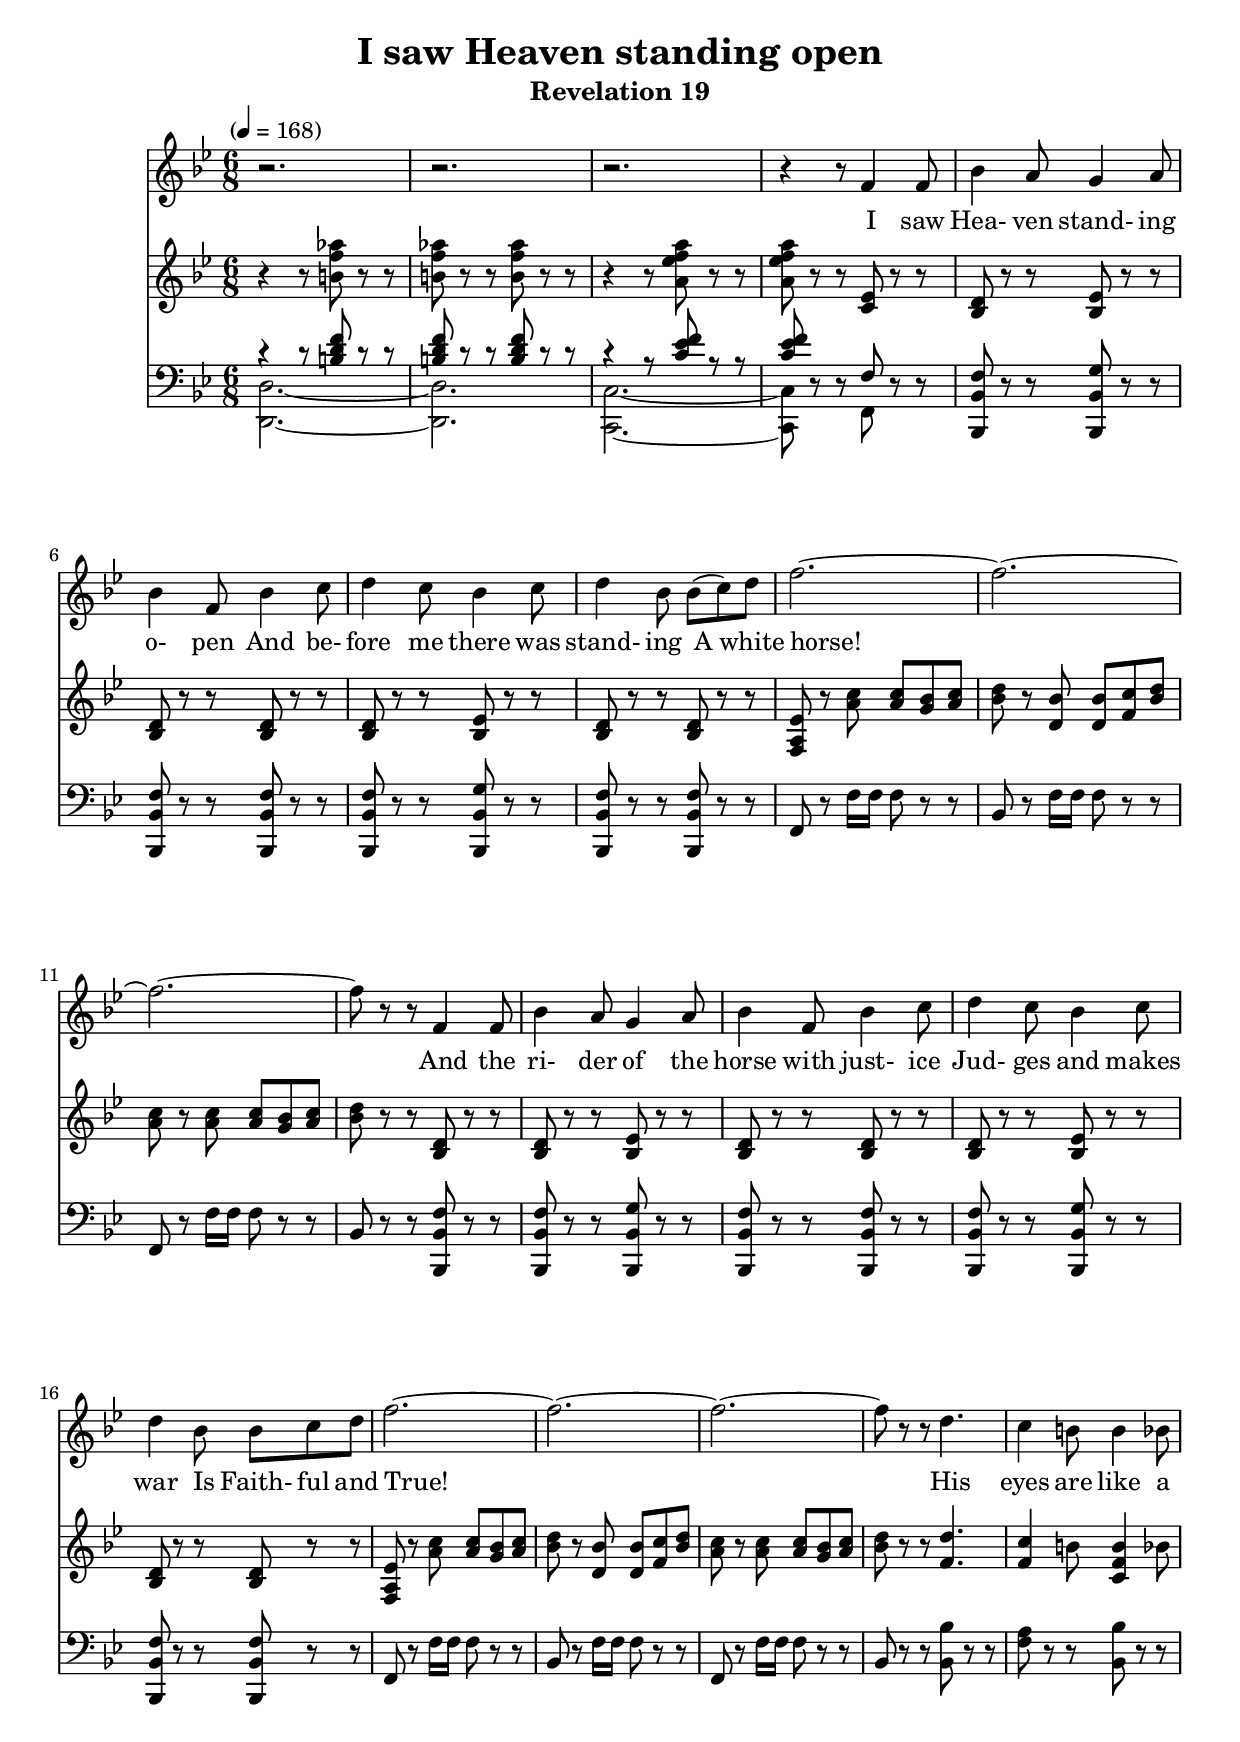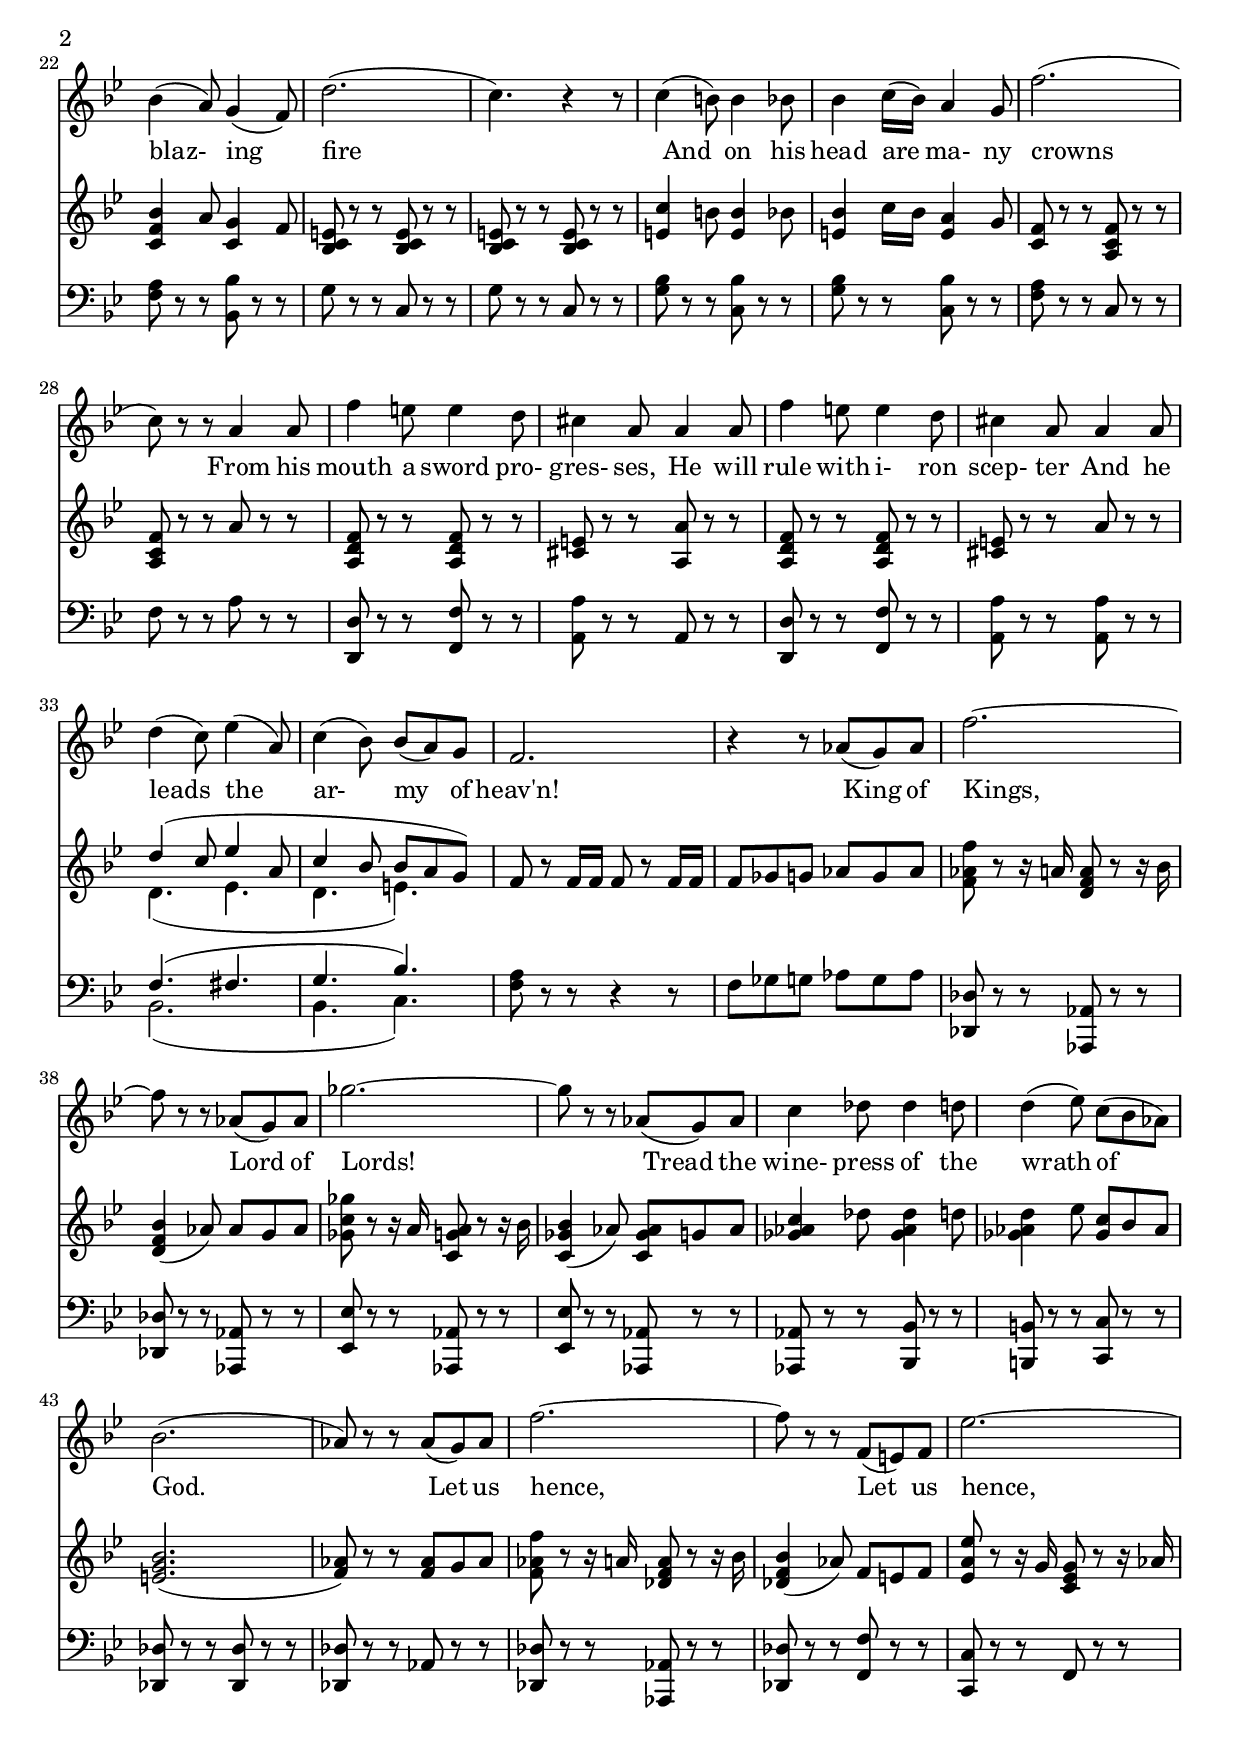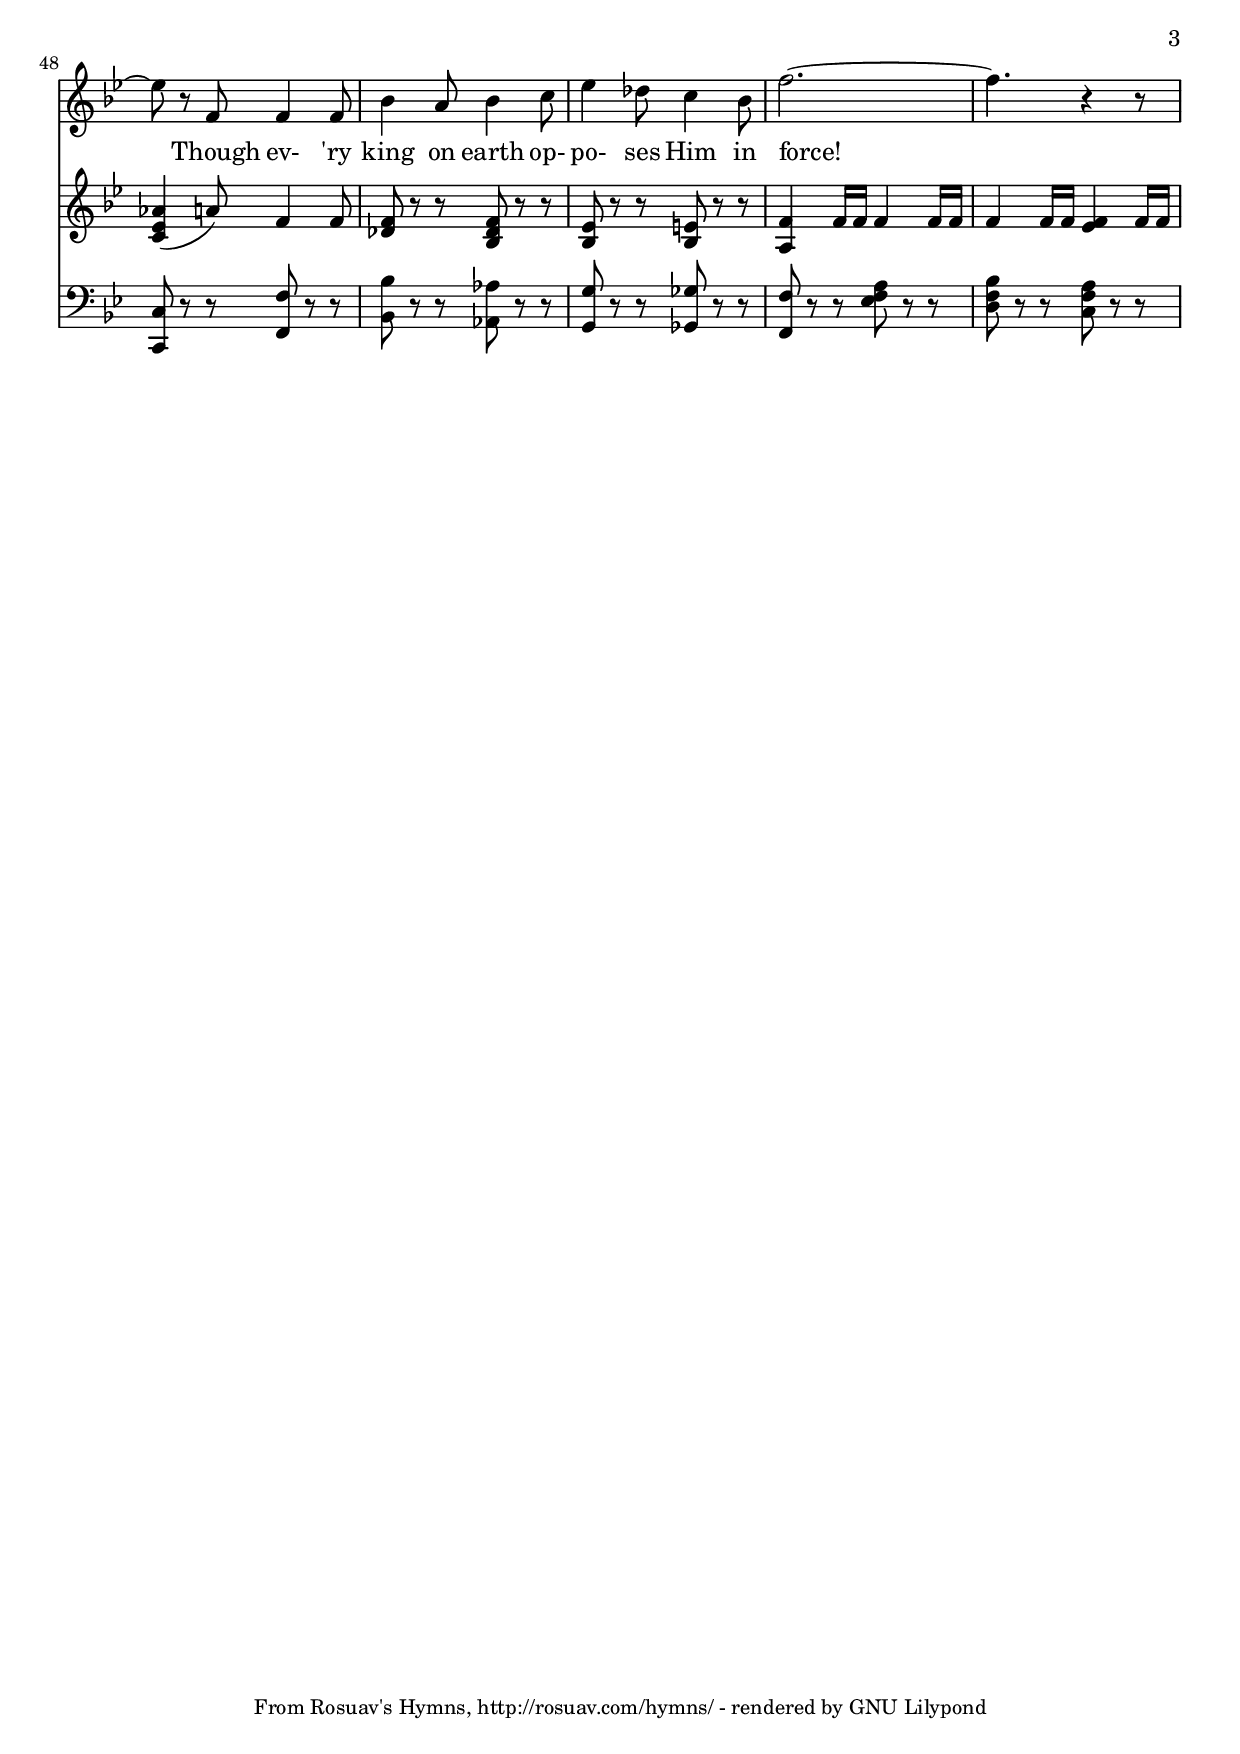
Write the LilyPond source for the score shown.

% Revelation 19: I saw heaven standing open
% Also 2 Peter 3:4, Philippians 2:10-11
\include "Hymnal.ly"

\header
{
	title="I saw Heaven standing open"
	subtitle="Revelation 19"
	% poet=""
	% composer=""
	% arranger=""
	% meter="" ??
	% piece="" ??
}

\score {
	<<
		\new ChordNames {
			\set chordChanges = ##t
			\transpose c c,
			\chordmode {
			}
		}
		\new Staff <<
			% Voice
			\set Staff.midiInstrument = "acoustic grand"
			\key bf \major
			\time 6/8
			\tempo "" 4 = 168
			\new Voice = "sops" \relative f' {
				r2. r r r4 r8
				f4 f8 bf4 a8 g4 a8 bf4 f8 bf4 c8 d4 c8 bf4 c8 d4 bf8 bf(c) d f2.~f~f~f8 r r
				f,4 f8 bf4 a8 g4 a8 bf4 f8 bf4 c8 d4 c8 bf4 c8 d4 bf8 bf c d f2.~f~f~f8 r r
				% [1]
				d4. c4 b8 b4 bf8 bf4(a8) g4(f8) d'2.(c4.) r4 r8
				c4(b8) b4 bf8 bf4 c16(bf) a4 g8 f'2.(c8) r r
				a4 a8 f'4 e8 e4 d8 cs4 a8 a4 a8 f'4 e8 e4 d8 cs4 a8
				a4 a8 d4(c8) ef4(a,8) c4(bf8) bf(a) g f2.
				% [2]
				r4 r8 af(g) af f'2.~f8 r r af,(g) af gf'2.~gf8 r r
				af,8(g) af c4 df8 df4 d8 d4(ef8) c(bf af) bf2.(af8) r r
				af(g) af f'2.~f8 r r f,(e) f ef'2.~ef8 r
				f, f4 f8 bf4 a8 bf4 c8 ef4 df8 c4 bf8 f'2.~f4. r4 r8
				% [3]
			}
			\addlyrics { \lyr \lyricmode {
				!I saw Hea- ven stand- ing o- pen
				!And be- fore me there was stand- ing
				!A white horse!
				!And the ri- der of the horse with just- ice
				!Jud- ges and makes war
				!Is Faith- ful and True!
				% [1]
				!His eyes are like a blaz- ing fire
				!And on his head are ma- ny crowns
				!From his mouth a sword pro- gres- ses,
				!He will rule with i- ron scep- ter
				!And he leads the ar- my of heav'n!
				% [2]
				!King of Kings, Lord of Lords!
				!Tread the wine- press of the wrath of God.
				!Let us hence, Let us hence,
				!Though ev- 'ry king on earth op- po- ses Him in force!
				% [3]
			} }
		>>
		% \new GrandStaff <<
			% Accompaniment
			\new Staff <<
				\set Staff.midiInstrument = "acoustic grand"
				\key bf \major
				\time 6/8
				\tempo "" 4 = 168
				\new Voice = "treble" \relative f' {
					r4 r8 <b f' af> r r <b f' af> r r <b f' af> r r
					r4 r8 <a ef' f a> r r <a ef' f a> r r <c, ef> r r
					<d bf> r r <ef bf> r r <d bf> r r <d bf> r r
					<d bf> r r <ef bf> r r <d bf> r r <d bf> r r
					<ef a, f> r <a c> <a c> <g bf> <a c>
					<bf d> r <bf d,> <bf d,> <c f,> <d bf>
					<c a> r <c a> <c a> <bf g> <c a> <d bf> r r
					<d, bf> r r
					<d bf> r r <ef bf> r r <d bf> r r <d bf> r r
					<d bf> r r <ef bf> r r <d bf> r r <d bf> r r
					<ef a, f> r <a c> <a c> <g bf> <a c>
					<bf d> r <bf d,> <bf d,> <c f,> <d bf>
					<c a> r <c a> <c a> <bf g> <c a> <d bf> r r
					% [1]
					<d f,>4. <c f,>4 b8 <b f c>4 bf8 <bf f c>4 a8 <g c,>4 f8
					<e c bf>8 r r <e c bf>8 r r <e c bf>8 r r <e c bf>8 r r
					<c' e,>4 b8 <b e,>4 bf8 <bf e,>4 c16 bf <a e>4 g8
					<f c> r r <f c a> r r <f c a> r r a r r
					<f d a> r r <f d a> r r <e cs> r r <a a,> r r
					<f d a> r r <f d a> r r <e cs> r r a r r
					<< { d4(c8 ef4 a,8 c4 bf8 bf a g) } \\ { d4.(ef d e) } >>
					f8 r f16 f f8 r f16 f
					% [2]
					f8 gf g af g af <f af f'> r r16 a <a f d>8 r r16 bf
					<bf f d>4(af8) af g af <gf c gf'> r r16 a <a g c,>8 r r16 bf
					<bf gf c,>4(af8) <af gf c,> g af <c af gf>4 df8 <df af gf>4 d8
					<d af gf>4 ef8 <c gf> bf af <bf g e>2.(<af f>8) r r
					<af f> g af <f af f'> r r16 a <a f df>8 r r16 bf <bf f df>4(af8)
					f e f <ef a ef'> r r16 g <g ef c>8 r r16 af <af ef c>4(a8)
					f4 f8 <f df>8 r r <f df bf> r r <ef bf> r r <e bf> r r
					<f a,>4 f16 f f4 f16 f f4 f16 f <f ef>4 f16 f
					% [3]
				}
			>>
			\new Staff <<
				\clef bass
				\key bf \major
				\new Voice = "bass" \relative c' {
					<< { r4 r8 <b d f> r r <b d f> r r <b d f> r r } \\ { <d, d,>2.~<d d,> } >>
					<< { r4 r8 <c' ef f> r r <c ef f> } \\ { <c, c,>2.~<c c,>8 } >>
					r8 r << f \\ f, >> r r
					<f' bf, bf,> r r <g bf, bf,> r r <f bf, bf,> r r <f bf, bf,> r r
					<f  bf, bf,> r r <g bf, bf,> r r <f bf, bf,> r r <f bf, bf,> r r
					f, r f'16 f f8 r r bf, r f'16 f f8 r r f, r f'16 f f8 r r bf, r r
					<f' bf, bf,> r r
					<f bf, bf,> r r <g bf, bf,> r r <f bf, bf,> r r <f bf, bf,> r r
					<f bf, bf,> r r <g bf, bf,> r r <f bf, bf,> r r <f bf, bf,> r r
					f, r f'16 f f8 r r bf, r f'16 f f8 r r f, r f'16 f f8 r r bf, r r
					% [1]
					<bf bf'> r r <f' a> r r <bf bf,> r r <f a> r r <bf bf,> r r
					g r r c, r r g' r r c, r r
					<bf' g> r r <bf c,> r r <bf g> r r <bf c,> r r
					<a f> r r c, r r f r r a r r
					<d, d,> r r <f f,> r r <a a,> r r a, r r <d d,> r r <f f,> r r
					<a a,> r r <a a,> r r
					<< { f4.(fs g bf) } \\ { bf,2.(bf4. c) } >>
					<a' f>8 r r r4 r8
					% [2]
					f8 gf g af g af <df, df,> r r <af af,> r r <df df,> r r <af af,> r r
					<ef' ef,> r r <af, af,> r r <ef' ef,> r r <af, af,> r r
					<af af,> r r <bf bf,> r r <b b,> r r <c c,> r r
					<df df,> r r <df df,> r r <df df,> r r
					af r r <df df,> r r <af af,> r r <df df,> r r <f f,> r r
					<c c,> r r f, r r <c' c,> r r
					<f f,> r r <bf bf,> r r <af af,> r r <g g,> r r <gf gf,> r r
					<f f,> r r <a f ef> r r <bf f d> r r <a f c> r r
					% [3]
				}
			>>
		% >>
	>>
	\layout { }
	\midi { \context { \ChordNameVoice \remove Note_performer } } % Stop chords from sounding in the MIDI
}
